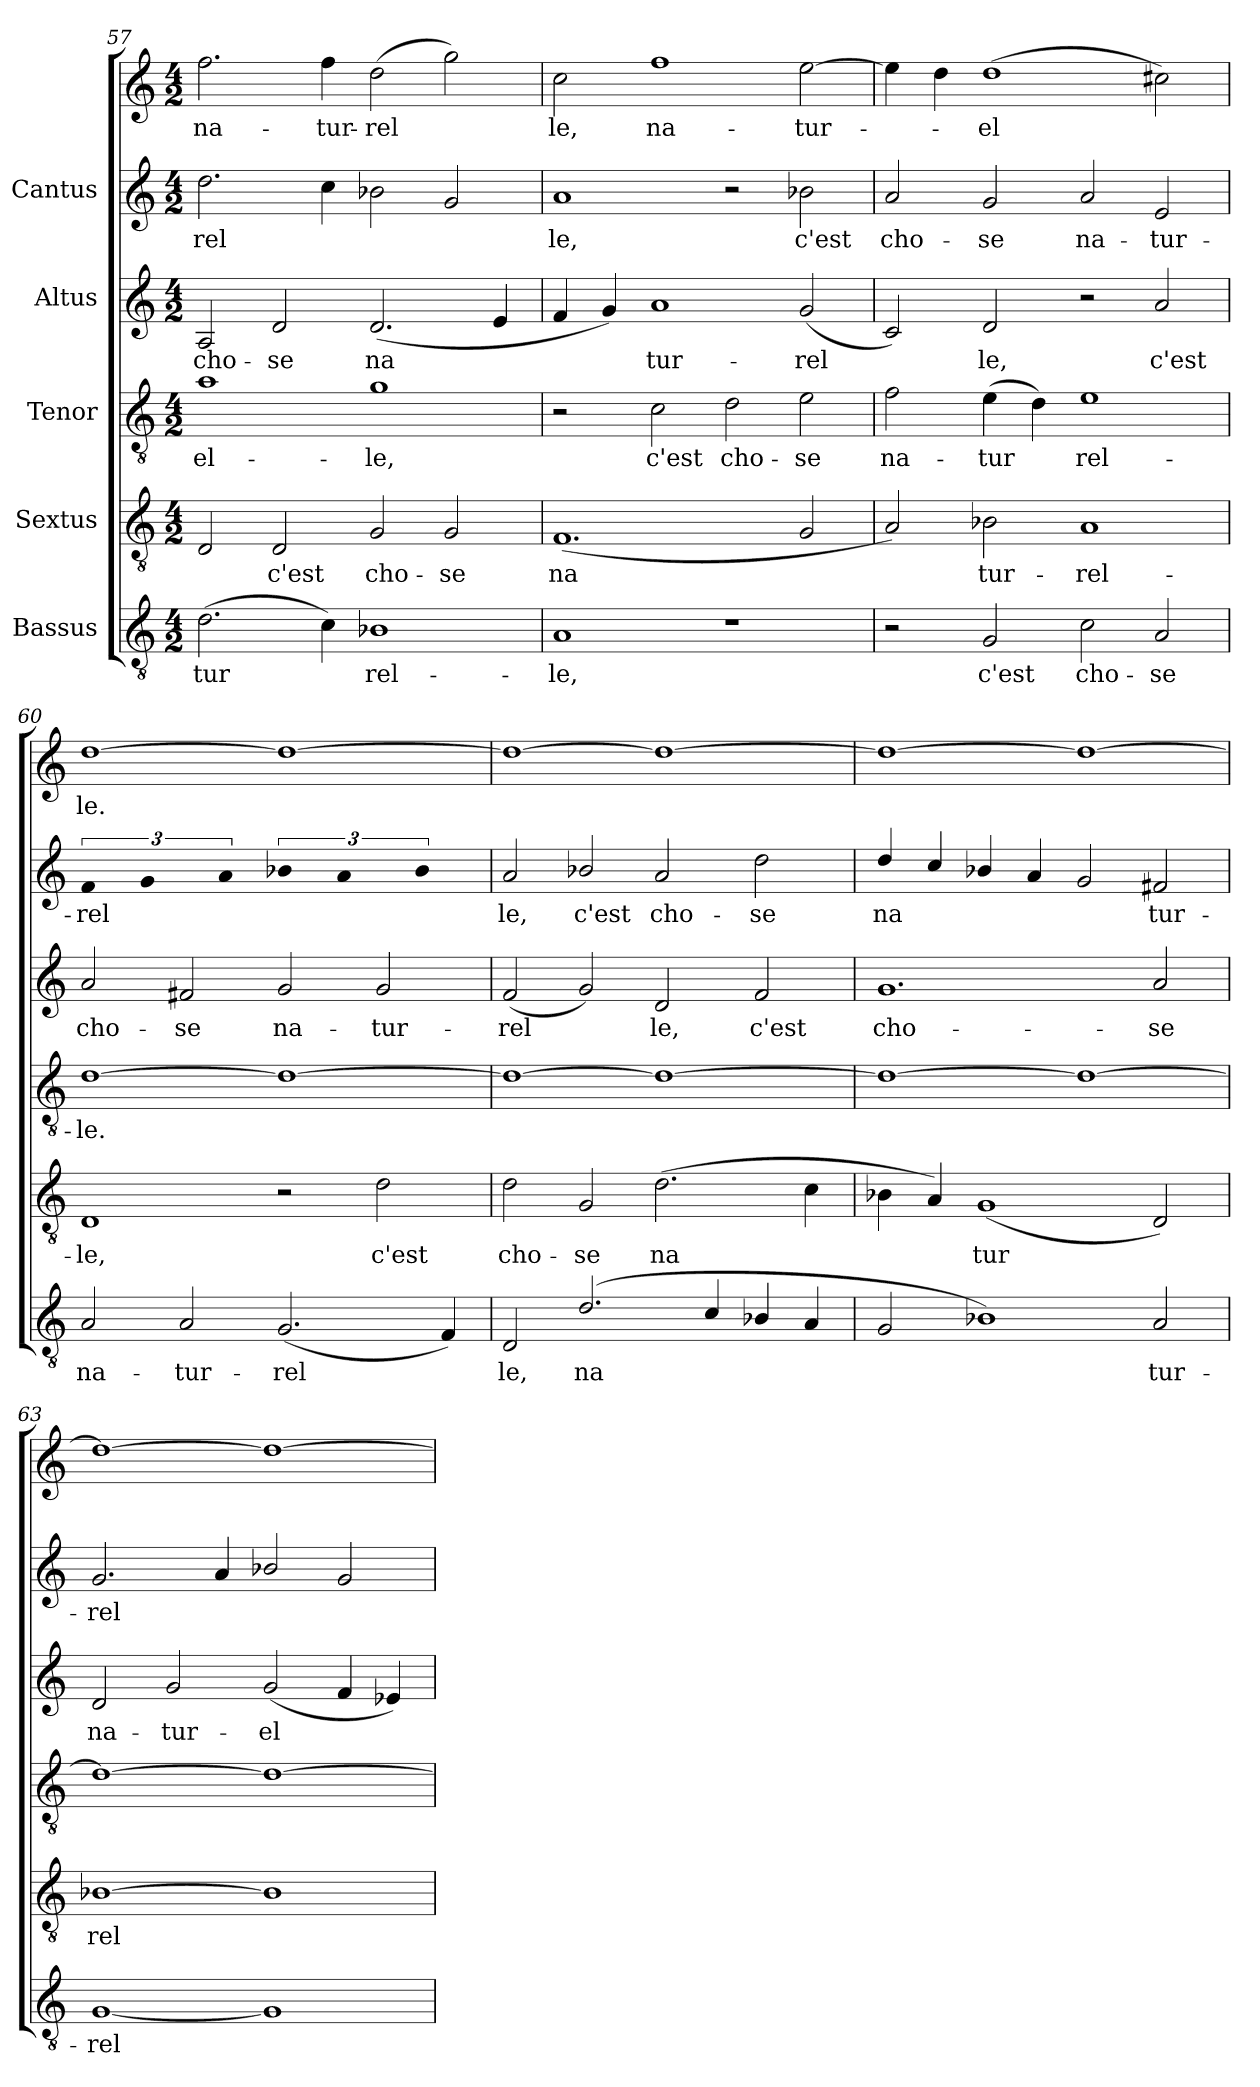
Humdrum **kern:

**kern	**text	**kern	**text	**kern	**text	**kern	**text	**kern	**text	**kern	**text
*part5	*part5	*part4	*part4	*part3	*part3	*part2	*part2	*part1	*part1	*part1	*part1
*staff6	*staff6	*staff5	*staff5	*staff4	*staff4	*staff3	*staff3	*staff2	*staff2	*staff1	*staff1
*I"Bassus	*	*I"Sextus	*	*I"Tenor	*	*I"Altus	*	*I"Cantus	*	*	*
*clefGv2	*	*clefGv2	*	*clefGv2	*	*clefG2	*	*clefG2	*	*clefG2	*
*M4/2	*	*M4/2	*	*M4/2	*	*M4/2	*	*M4/2	*	*M4/2	*
=57	=57	=57	=57	=57	=57	=57	=57	=57	=57	=57	=57
!	!LO:LY:b:cj	!	!LO:LY:b:cj	!	!LO:LY:b:cj	!	!LO:LY:b:cj	!	!LO:LY:b:cj	!	!LO:LY:b:cj
(>2.d\	-tur-	2D/	.	1a	-el-	2A/	cho-	2.dd\	-rel-	2.ff\	-na-
!	!	!	!LO:LY:b:cj	!	!	!	!LO:LY:b:cj	!	!	!	!
.	.	2D/	c'est	.	.	2d/	-se	.	.	.	.
!	!LO:LY:b:cj	!	!	!	!	!	!	!	!LO:LY:b:cj	!	!LO:LY:b:cj
4c\)	-	.	.	.	.	.	.	4cc\	--	4ff\	-tur-
!	!LO:LY:b:cj	!	!LO:LY:b:cj	!	!LO:LY:b:cj	!	!LO:LY:b:cj	!	!LO:LY:b:cj	!	!LO:LY:b:cj
1B-X	rel-	2G/	cho-	1g	-le,	(<2.d/	na-	2b-X\	--	(>2dd\	-rel-
!	!	!	!LO:LY:b:cj	!	!	!	!	!	!LO:LY:b:cj	!	!LO:LY:b:cj
.	.	2G/	-se	.	.	.	.	2g/	--	2gg\)	--
!	!	!	!	!	!	!	!LO:LY:b:cj	!	!	!	!
.	.	.	.	.	.	4e/	--	.	.	.	.
!!LO:LB:g=z
=58	=58	=58	=58	=58	=58	=58	=58	=58	=58	=58	=58
!	!LO:LY:b:cj	!	!LO:LY:b:cj	!	!	!	!LO:LY:b:cj	!	!LO:LY:b:cj	!	!LO:LY:b:cj
1A	-le,	(<1.F	na-	2r	.	4f/	-	1a	-le,	2cc\	-le,
!	!	!	!	!	!	!	!LO:LY:b:cj	!	!	!	!
.	.	.	.	.	.	4g/)	.	.	.	.	.
!	!	!	!	!	!LO:LY:b:cj	!	!LO:LY:b:cj	!	!	!	!LO:LY:b:cj
.	.	.	.	2c\	c'est	1a	tur-	.	.	1ff	na-
!	!	!	!	!	!LO:LY:b:cj	!	!	!	!	!	!
1r	.	.	.	2d\	cho-	.	.	2r	.	.	.
!	!	!	!LO:LY:b:cj	!	!LO:LY:b:cj	!	!LO:LY:b:cj	!	!LO:LY:b:cj	!	!LO:LY:b:cj
.	.	2G/	--	2e\	-se	(<2g/	-rel-	2b-X\	c'est	[>2ee\	-tur-
=59	=59	=59	=59	=59	=59	=59	=59	=59	=59	=59	=59
!	!	!	!LO:LY:b:cj	!	!LO:LY:b:cj	!	!LO:LY:b:cj	!	!LO:LY:b:cj	!	!LO:LY:b:cj
2r	.	2A/)	-	2f\	na-	2c/)	-	2a/	-cho-	4ee\]	.
!	!	!	!	!	!	!	!	!	!	!	!LO:LY:b:cj
.	.	.	.	.	.	.	.	.	.	4dd\	.
!	!LO:LY:b:cj	!	!LO:LY:b:cj	!	!LO:LY:b:cj	!	!LO:LY:b:cj	!	!LO:LY:b:cj	!	!LO:LY:b:cj
2G/	c'est	2B-X\	tur-	(>4e\	-tur-	2d/	le,	2g/	-se	(>1dd	el-
!	!	!	!	!	!LO:LY:b:cj	!	!	!	!	!	!
.	.	.	.	4d\)	-	.	.	.	.	.	.
!	!LO:LY:b:cj	!	!LO:LY:b:cj	!	!LO:LY:b:cj	!	!	!	!LO:LY:b:cj	!	!
2c\	cho-	1A	-rel-	1e	rel-	2r	.	2a/	na-	.	.
!	!LO:LY:b:cj	!	!	!	!	!	!LO:LY:b:cj	!	!LO:LY:b:cj	!	!LO:LY:b:cj
2A/	-se	.	.	.	.	2a/	c'est	2e/	-tur-	2cc#X\)	--
=60	=60	=60	=60	=60	=60	=60	=60	=60	=60	=60	=60
!	!LO:LY:b:cj	!	!LO:LY:b:cj	!	!LO:LY:b:cj	!	!LO:LY:b:cj	!LO:N:vis=2	!LO:LY:b:cj	!	!LO:LY:b:cj
2A/	na-	1D	-le,	[>1d	-le.	2a/	cho-	3f/	rel-	[>1dd	-le.
!	!	!	!	!	!	!	!	!LO:N:vis=2	!LO:LY:b:cj	!	!
.	.	.	.	.	.	.	.	3g/	--	.	.
!	!LO:LY:b:cj	!	!	!	!	!	!LO:LY:b:cj	!	!	!	!
2A/	-tur-	.	.	.	.	2f#X/	-se	.	.	.	.
!	!	!	!	!	!	!	!	!LO:N:vis=2	!LO:LY:b:cj	!	!
.	.	.	.	.	.	.	.	3a/	--	.	.
!	!LO:LY:b:cj	!	!	!	!LO:LY:b:cj	!	!LO:LY:b:cj	!LO:N:vis=2	!LO:LY:b:cj	!	!LO:LY:b:cj
(<2.G/	-rel-	2r	.	1d_>	.	2g/	na-	3b-X/	--	1dd_>	.
!	!	!	!	!	!	!	!	!LO:N:vis=2	!LO:LY:b:cj	!	!
.	.	.	.	.	.	.	.	3a/	--	.	.
!	!	!	!LO:LY:b:cj	!	!	!	!LO:LY:b:cj	!	!	!	!
.	.	2d\	c'est	.	.	2g/	-tur-	.	.	.	.
!	!	!	!	!	!	!	!	!LO:N:vis=2	!LO:LY:b:cj	!	!
.	.	.	.	.	.	.	.	3b-/	--	.	.
!	!LO:LY:b:cj	!	!	!	!	!	!	!	!	!	!
4F/)	--	.	.	.	.	.	.	.	.	.	.
!!LO:PB:g=z
=61	=61	=61	=61	=61	=61	=61	=61	=61	=61	=61	=61
!	!LO:LY:b:cj	!	!LO:LY:b:cj	!	!	!	!LO:LY:b:cj	!	!LO:LY:b:cj	!	!
2D/	-le,	2d\	cho-	1d_>	.	(<2f/	-rel-	2a/	-le,	1dd_>	.
!	!LO:LY:b:cj	!	!LO:LY:b:cj	!	!	!	!LO:LY:b:cj	!	!LO:LY:b:cj	!	!
(<2.d/	na-	2G/	-se	.	.	2g/)	-	2b-X/	c'est	.	.
!	!	!	!LO:LY:b:cj	!	!	!	!LO:LY:b:cj	!	!LO:LY:b:cj	!	!
.	.	(>2.d\	na-	1d_>	.	2d/	le,	2a/	cho-	1dd_>	.
!	!LO:LY:b:cj	!	!	!	!	!	!	!	!	!	!
4c/	--	.	.	.	.	.	.	.	.	.	.
!	!LO:LY:b:cj	!	!	!	!	!	!LO:LY:b:cj	!	!LO:LY:b:cj	!	!
4B-X/	--	.	.	.	.	2f/	c'est	2dd\	-se	.	.
!	!LO:LY:b:cj	!	!LO:LY:b:cj	!	!	!	!	!	!	!	!
4A/	--	4c\	--	.	.	.	.	.	.	.	.
=62	=62	=62	=62	=62	=62	=62	=62	=62	=62	=62	=62
!	!LO:LY:b:cj	!	!LO:LY:b:cj	!	!	!	!LO:LY:b:cj	!	!LO:LY:b:cj	!	!
2G/	-	4B-X\	-	1d_>	.	1.g	cho-	4dd/	na-	1dd_>	.
!	!	!	!LO:LY:b:cj	!	!	!	!	!	!LO:LY:b:cj	!	!
.	.	4A/)	.	.	.	.	.	4cc/	-	.	.
!	!LO:LY:b:cj	!	!LO:LY:b:cj	!	!	!	!	!	!LO:LY:b:cj	!	!
1B-X)	.	(<1G	tur-	.	.	.	.	4b-X/	.	.	.
!	!	!	!	!	!	!	!	!	!LO:LY:b:cj	!	!
.	.	.	.	.	.	.	.	4a/	.	.	.
!	!	!	!	!	!	!	!	!	!LO:LY:b:cj	!	!
.	.	.	.	1d_>	.	.	.	2g/	.	1dd_>	.
!	!LO:LY:b:cj	!	!LO:LY:b:cj	!	!	!	!LO:LY:b:cj	!	!LO:LY:b:cj	!	!
2A/	tur-	2D/)	--	.	.	2a/	-se	2f#X/	tur-	.	.
=63	=63	=63	=63	=63	=63	=63	=63	=63	=63	=63	=63
!	!LO:LY:b:cj	!	!LO:LY:b:cj	!	!	!	!LO:LY:b:cj	!	!LO:LY:b:cj	!	!
[<1G	-rel-	[>1B-X	-rel-	1d_>	.	2d/	na-	2.g/	-rel-	1dd_>	.
!	!	!	!	!	!	!	!LO:LY:b:cj	!	!	!	!
.	.	.	.	.	.	2g/	-tur-	.	.	.	.
!	!	!	!	!	!	!	!	!	!LO:LY:b:cj	!	!
.	.	.	.	.	.	.	.	4a/	--	.	.
!	!LO:LY:b:cj	!	!LO:LY:b:cj	!	!	!	!LO:LY:b:cj	!	!LO:LY:b:cj	!	!
1G]	--	1B-]	--	1d_>	.	(<2g/	-el-	2b-X/	--	1dd_>	.
!	!	!	!	!	!	!	!LO:LY:b:cj	!	!LO:LY:b:cj	!	!
.	.	.	.	.	.	4f/	--	2g/	--	.	.
!	!	!	!	!	!	!	!LO:LY:b:cj	!	!	!	!
.	.	.	.	.	.	4e-X/)	--	.	.	.	.
=	=	=	=	=	=	=	=	=	=	=	=
*-	*-	*-	*-	*-	*-	*-	*-	*-	*-	*-	*-
